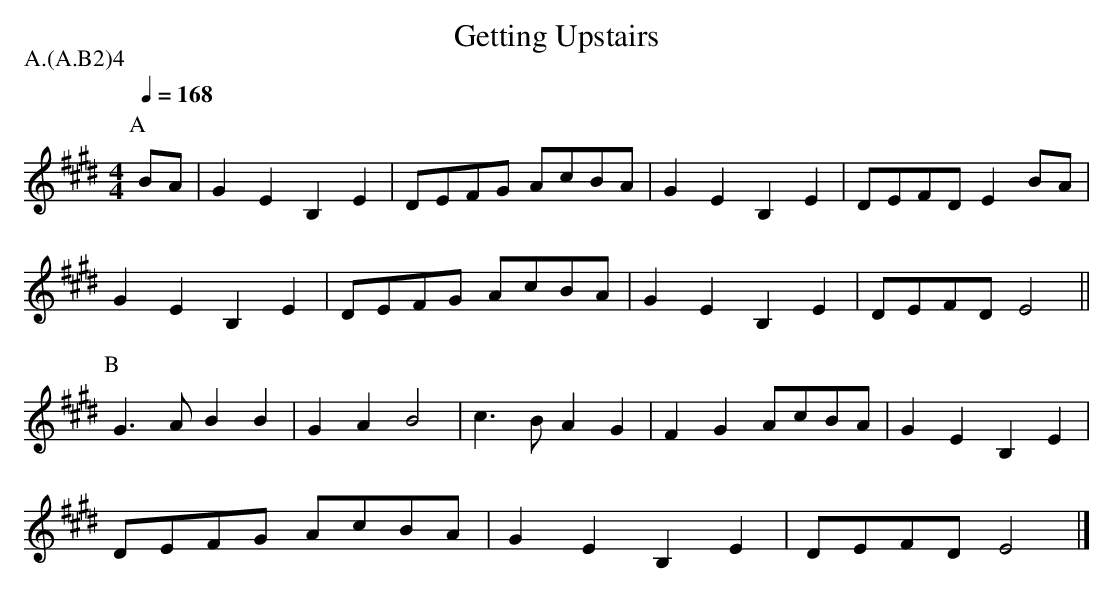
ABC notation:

X:1
T:Getting Upstairs
P:A.(A.B2)4
Q:1/4=168
M:4/4
L:1/4
K:Emaj
P:A
B/2A/2 |\
G E B, E | D/2E/2F/2G/2 A/2c/2B/2A/2 |\
G E B, E | D/2E/2F/2D/2 E B/2A/2 |
G E B, E | D/2E/2F/2G/2 A/2c/2B/2A/2 |\
G E B, E | D/2E/2F/2D/2 E2 ||
P:B
G>A B B | G A B2 | c>B A G | F G A/2c/2B/2A/2 | G E B, E |
D/2E/2F/2G/2 A/2c/2B/2A/2 | G E B, E | D/2E/2F/2D/2 E2 |]
